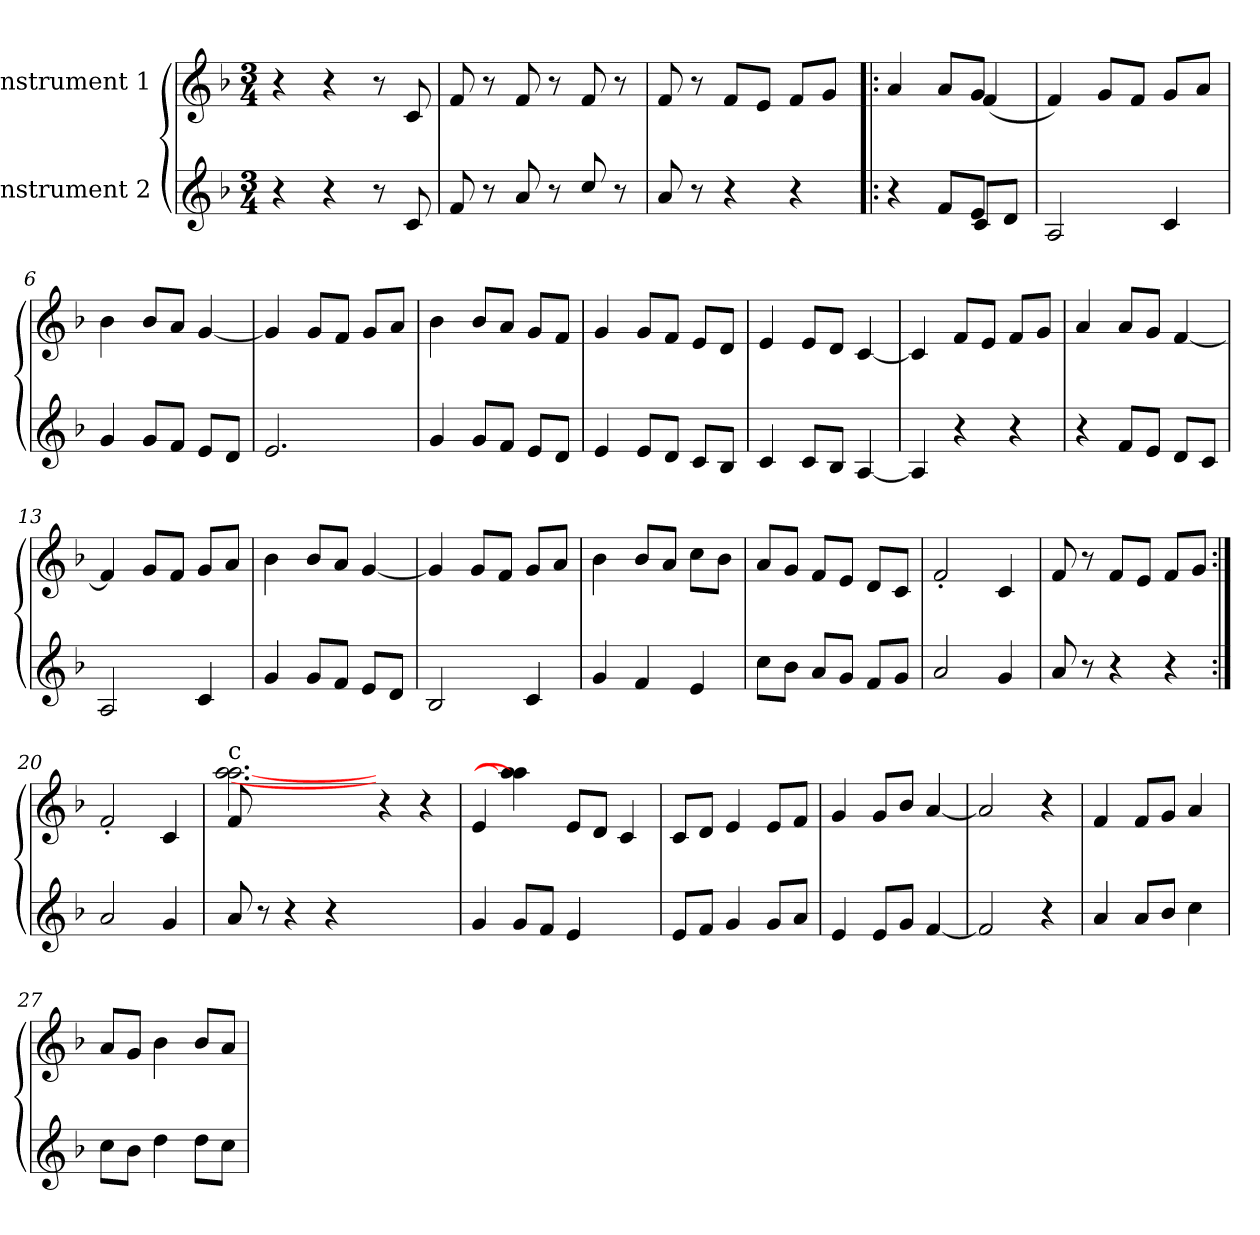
**kern	**kern
*part2	*part1
*staff2	*staff1
*I"Instrument 2	*I"Instrument 1
*clefG2	*clefG2
*k[b-]	*k[b-]
*F:	*F:
*M3/4	*M3/4
*MM80	*MM80
=1	=1
4r	4r
4r	4r
8r	8r
8c/	8c/
=2	=2
8f/	8f/
8r	8r
8a/	8f/
8r	8r
8cc/	8f/
8r	8r
=3	=3
8a/	8f/
8r	8r
4r	8f/L
.	8e/J
4r	8f/L
.	8g/J
=4!|:	=4!|:
*^	*^
4r	4.ryy	4a/	4.ryy
8f/L	.	8a/L	.
8e/J	8c/L	8g/J	(<4f/
8ryy	8d/J	8ryy	.
*v	*v	*	*
*	*v	*v
=5	=5
2A/	4f/)
.	8g/L
.	8f/J
4c/	8g/L
.	8a/J
=6	=6
4g/	4b-\
8g/L	8b-/L
8f/J	8a/J
8e/L	[4g/
8d/J	.
=7	=7
2.e/	4g/]
.	8g/L
.	8f/J
.	8g/L
.	8a/J
=8	=8
4g/	4b-\
8g/L	8b-/L
8f/J	8a/J
8e/L	8g/L
8d/J	8f/J
!!LO:LB:g=z
=9	=9
4e/	4g/
8e/L	8g/L
8d/J	8f/J
8c/L	8e/L
8B-/J	8d/J
=10	=10
4c/	4e/
8c/L	8e/L
8B-/J	8d/J
[4A/	[4c/
=11	=11
4A/]	4c/]
4r	8f/L
.	8e/J
4r	8f/L
.	8g/J
=12	=12
4r	4a/
8f/L	8a/L
8e/J	8g/J
8d/L	[4f/
8c/J	.
=13	=13
2A/	4f/]
.	8g/L
.	8f/J
4c/	8g/L
.	8a/J
=14	=14
4g/	4b-\
8g/L	8b-/L
8f/J	8a/J
8e/L	[4g/
8d/J	.
=15	=15
2B-/	4g/]
.	8g/L
.	8f/J
4c/	8g/L
.	8a/J
=16	=16
4g/	4b-\
4f/	8b-/L
.	8a/J
4e/	8cc\L
.	8b-\J
!!LO:LB:g=z
=17	=17
8cc\L	8a/L
8b-\J	8g/J
8a/L	8f/L
8g/J	8e/J
8f/L	8d/L
8g/J	8c/J
=18	=18
2a/	2f'/
4g/	4c/
=19	=19
8a/	8f/
8r	8r
4r	8f/L
.	8e/J
4r	8f/L
.	8g/J
=20:|!	=20:|!
2a/	2f'/
4g/	4c/
=21	=21
*	*^
!	!LO:TX:a:t=c	!
8a/	8f/	[2.aa> [2.aa>
8r	2ryy	.
4r	.	.
4r	.	.
.	8ryy	.
2ryy	2ryy	4r
.	.	4r
*	*v	*v
=22	=22
4g/	4e/
8g/L	4aa] 4aa]
8f/J	.
4e/	8e/L
.	8d/J
4ryy	4c/
=23	=23
8e/L	8c/L
8f/J	8d/J
4g/	4e/
8g/L	8e/L
8a/J	8f/J
=24	=24
4e/	4g/
8e/L	8g/L
8g/J	8b-/J
[4f/	[4a/
=25	=25
2f/]	2a/]
4r	4r
!!LO:LB:g=z
=26	=26
4a/	4f/
8a/L	8f/L
8b-/J	8g/J
4cc\	4a/
=27	=27
8cc\L	8a/L
8b-\J	8g/J
4dd\	4b-\
8dd\L	8b-/L
8cc\J	8a/J
=	=
*-	*-
